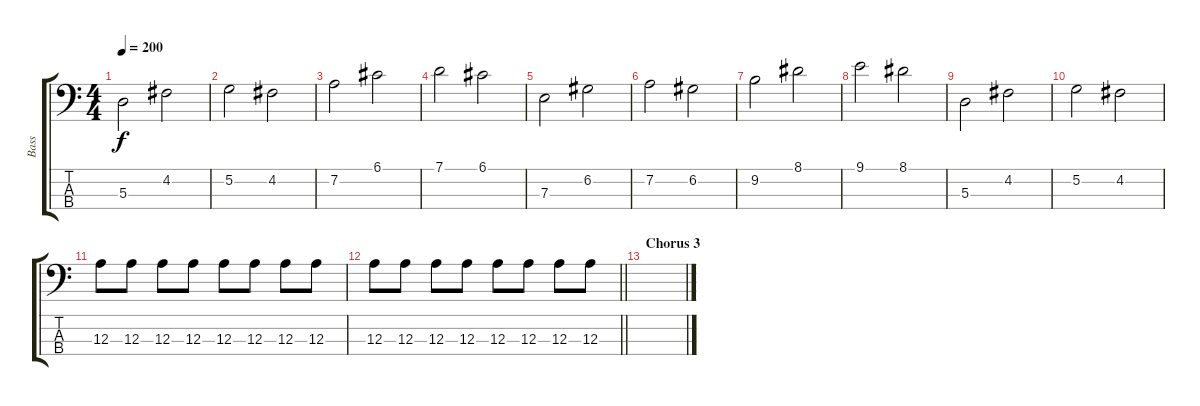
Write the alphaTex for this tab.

\track ("Bass" "Bass") {instrument electricbassfinger}
\staff {score tabs}
\tuning (G2 D2 A1 E1) {hide}
\ts (4 4)
\tempo 200
\clef f4
\ks c
5.3.2{dy f} 4.2.2 |
5.2.2 4.2.2 |
7.2.2 6.1.2 |
7.1.2 6.1.2 |
7.3.2 6.2.2 |
7.2.2 6.2.2 |
9.2.2 8.1.2 |
9.1.2 8.1.2 |
5.3.2 4.2.2 |
5.2.2 4.2.2 |
12.3.8 12.3.8 12.3.8 12.3.8 12.3.8 12.3.8 12.3.8 12.3.8 |
\barLineRight lightlight
12.3.8 12.3.8 12.3.8 12.3.8 12.3.8 12.3.8 12.3.8 12.3.8 |
\section ("" "Chorus 3")
